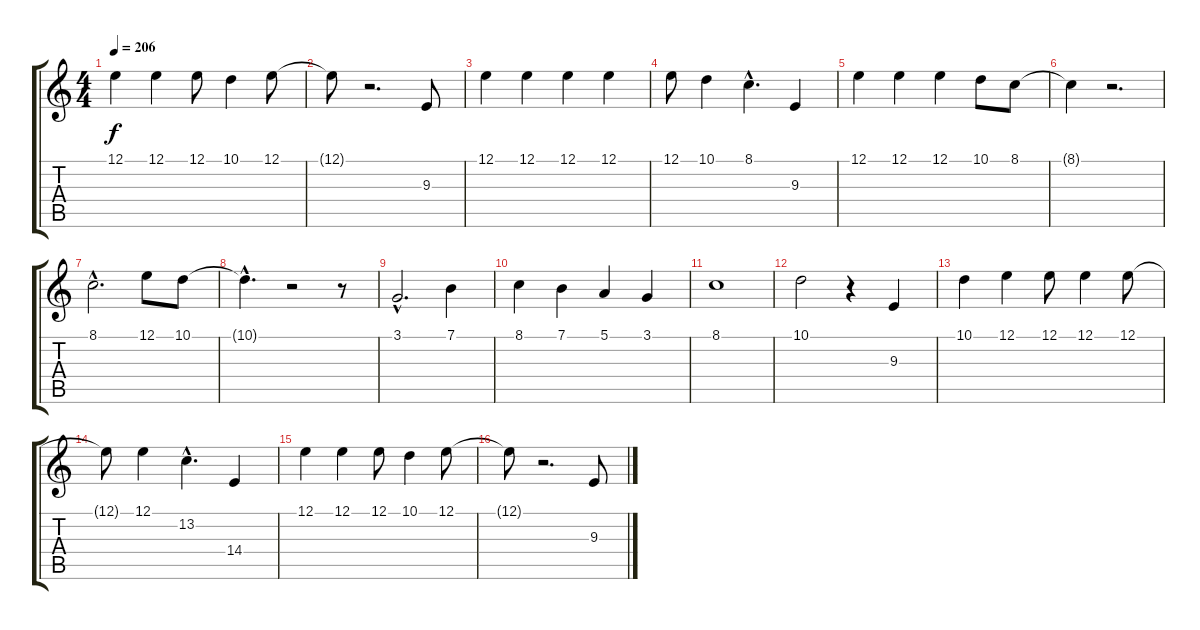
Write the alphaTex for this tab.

\track "" {instrument fx5brightness}
\staff {score tabs}
\tuning (E4 B3 G3 D3 A2 E2) {hide}
\ts (4 4)
\tempo 206
\clef g2
\ks c
12.1.4{dy f} 12.1.4 12.1.8 10.1.4 12.1.8 |
12.1{t}.8 r.2{d} 9.3.8 |
12.1.4 12.1.4 12.1.4 12.1.4 |
12.1.8 10.1.4 8.1{hac}.4{d} 9.3.4 |
12.1.4 12.1.4 12.1.4 10.1.8 8.1.8 |
8.1{t}.4 r.2{d} |
8.1{hac}.2{d} 12.1.8 10.1.8 |
10.1{hac t}.4{d} r.2 r.8 |
3.1{hac}.2{d} 7.1.4 |
8.1.4 7.1.4 5.1.4 3.1.4 |
8.1.1 |
10.1.2 r.4 9.3.4 |
10.1.4 12.1.4 12.1.8 12.1.4 12.1.8 |
12.1{t}.8 12.1.4 13.2{hac}.4{d} 14.4.4 |
12.1.4 12.1.4 12.1.8 10.1.4 12.1.8 |
12.1{t}.8 r.2{d} 9.3.8
